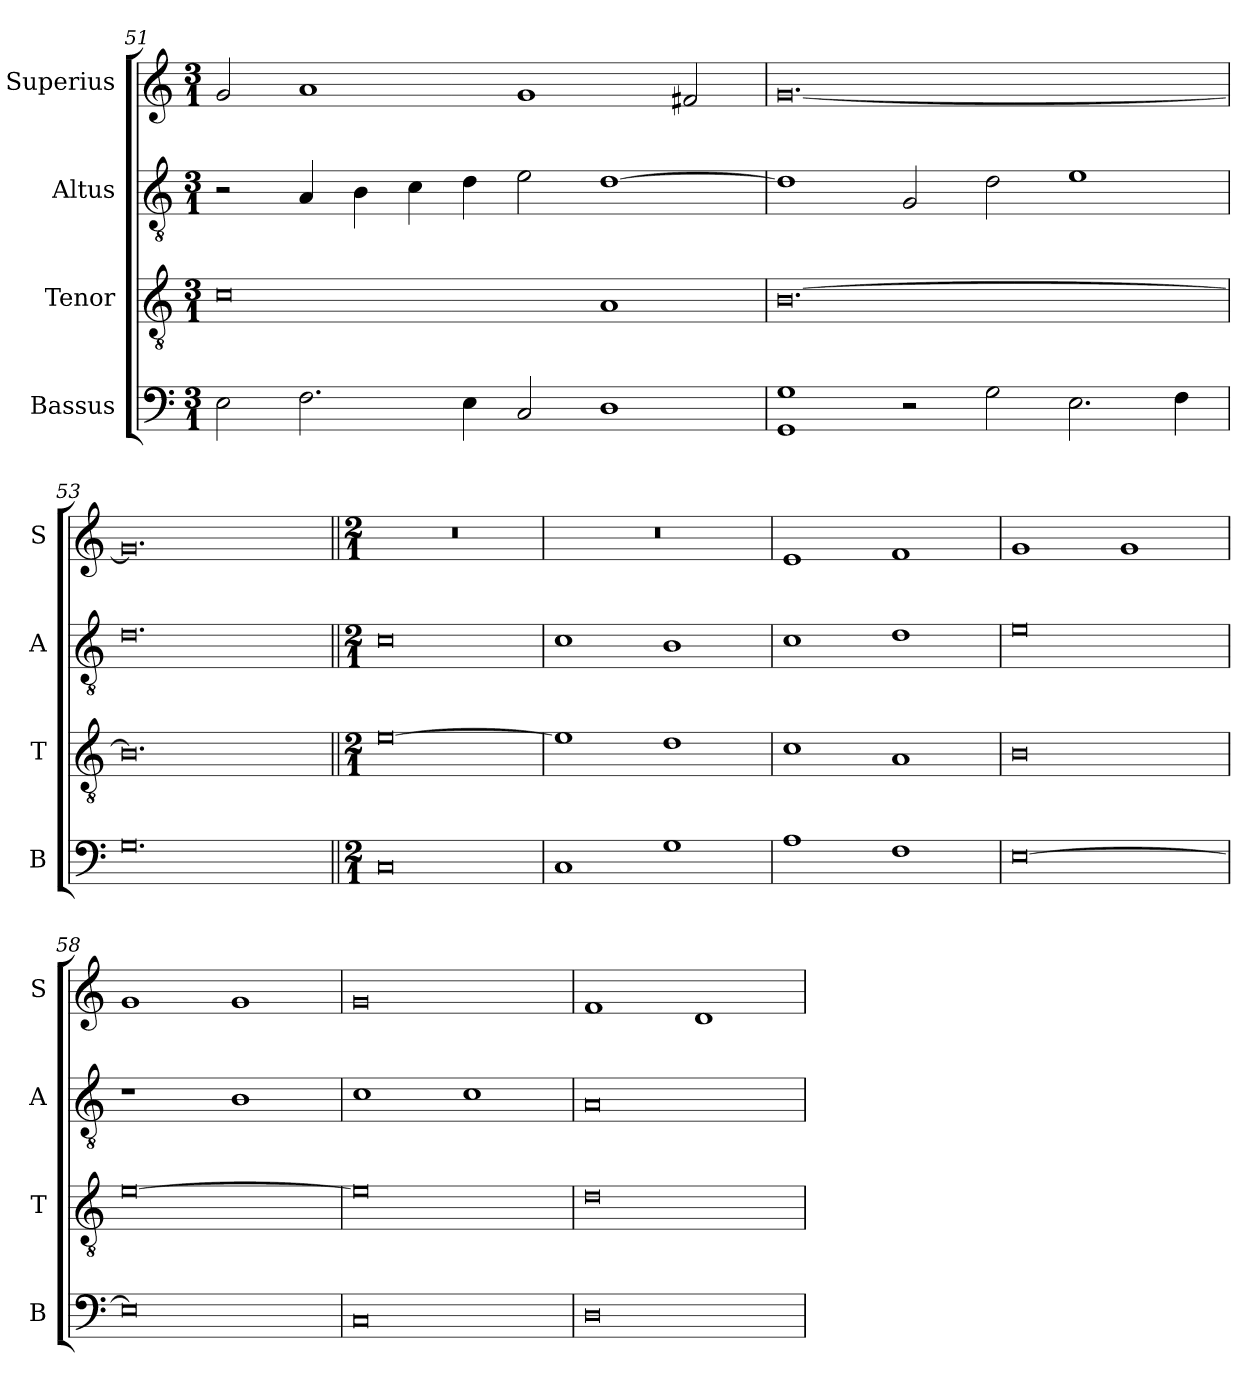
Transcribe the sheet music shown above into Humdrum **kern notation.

**kern	**kern	**kern	**kern
*part4	*part3	*part2	*part1
*staff4	*staff3	*staff2	*staff1
*I"Bassus	*I"Tenor	*I"Altus	*I"Superius
*I'B	*I'T	*I'A	*I'S
*clefF4	*clefGv2	*clefGv2	*clefG2
*k[]	*k[]	*k[]	*k[]
*M3/1	*M3/1	*M3/1	*M3/1
=51	=51	=51	=51
2E\	0c	2r	2g/
2.F\	.	4A/	1a
.	.	4B\	.
.	.	4c\	.
4E\	.	4d\	.
2C/	.	2e\	1g
1D	1A	[1d	.
.	.	.	2f#X/
=52	=52	=52	=52
1GG 1G	[0.B	1d]	[0.g
2r	.	2G/	.
2G\	.	2d\	.
2.E\	.	1e	.
4F\	.	.	.
=53	=53	=53	=53
0.G	0.B]	0.d	0.g]
!!LO:LB:g=z
=54||	=54||	=54||	=54||
*M2/1	*M2/1	*M2/1	*M2/1
0C	[0e	0c	0r
=55	=55	=55	=55
1C	1e]	1c	0r
1G	1d	1B	.
=56	=56	=56	=56
1A	1c	1c	1e
1F	1A	1d	1f
=57	=57	=57	=57
[0E	0B	0e	1g
.	.	.	1g
=58	=58	=58	=58
0E]	[0e	1r	1g
.	.	1B	1g
=59	=59	=59	=59
0C	0e]	1c	0g
.	.	1c	.
=60	=60	=60	=60
0D	0d	0A	1f
.	.	.	1d
=	=	=	=
*-	*-	*-	*-
